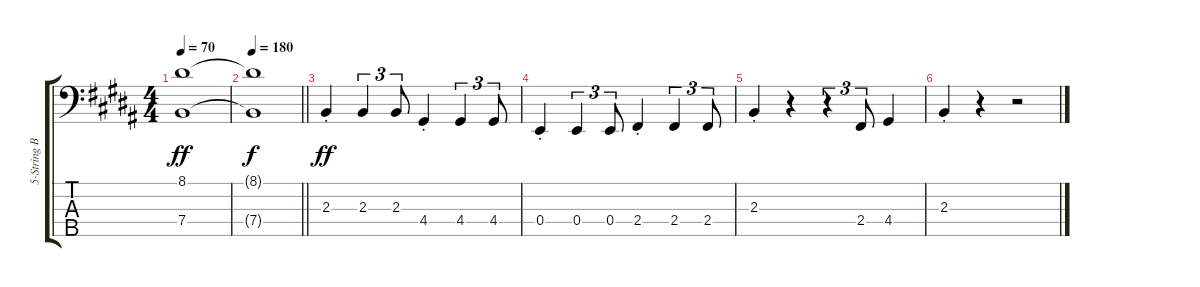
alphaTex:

\track ("5-String Bass" "5-String B") {instrument electricbassfinger}
\staff {score tabs}
\tuning (G2 D2 A1 E1 A0) {hide}
\ts (4 4)
\tempo 70
\clef f4
\ks b
(8.1 7.4).1{dy ff} |
\tempo 180
\barLineRight lightlight
(8.1{t} 7.4{t}).1{dy f} |
2.3{st}.4{dy ff} 2.3.4{tu (3 2)} 2.3.8{tu (3 2)} 4.4{st}.4 4.4.4{tu (3 2)} 4.4.8{tu (3 2)} |
0.4{st}.4 0.4.4{tu (3 2)} 0.4.8{tu (3 2)} 2.4{st}.4 2.4.4{tu (3 2)} 2.4.8{tu (3 2)} |
2.3{st}.4 r.4 r.4{tu (3 2)} 2.4.8{tu (3 2)} 4.4.4 |
2.3{st}.4 r.4 r.2
